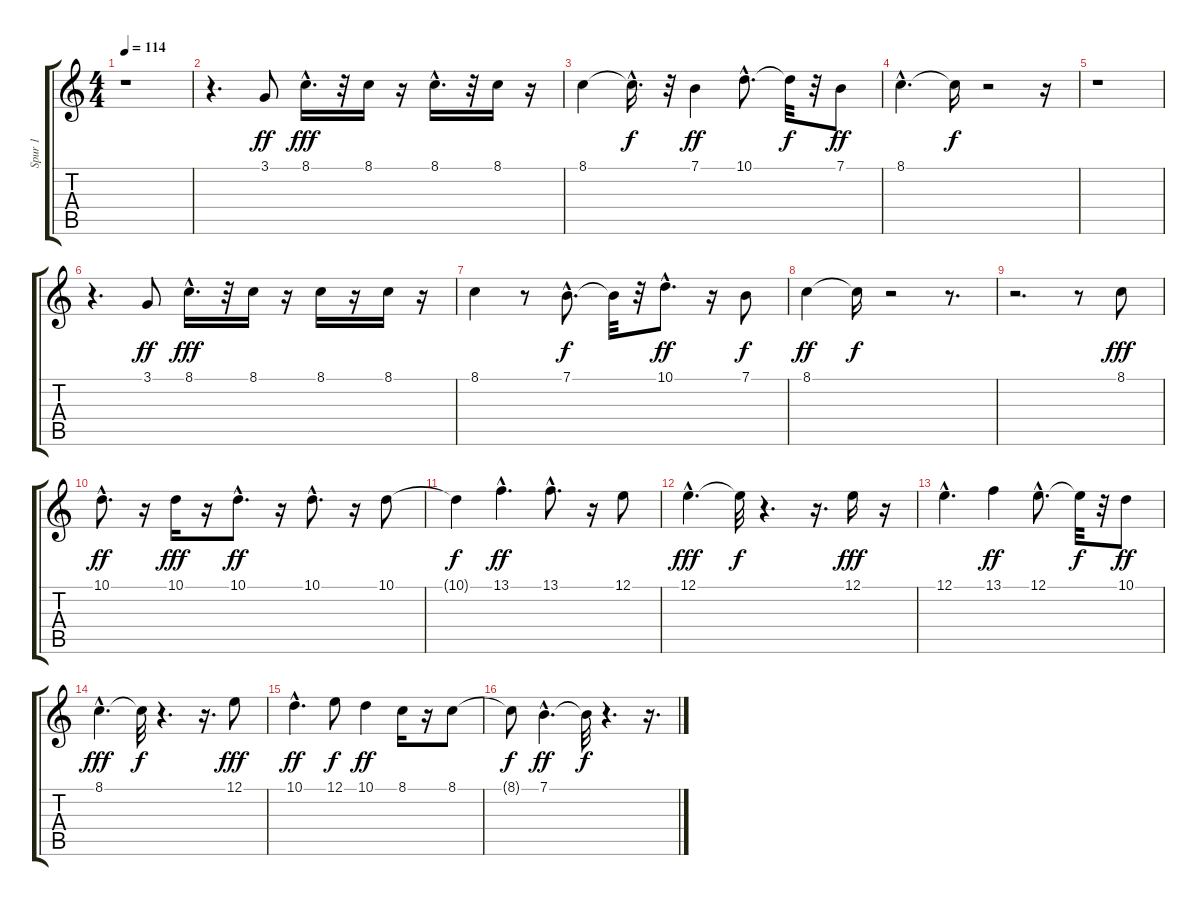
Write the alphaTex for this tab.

\track ("Spur 1" "Spur 1") {instrument piccolo}
\staff {score tabs}
\tuning (E4 B3 G3 D3 A2 E2) {hide}
\ts (4 4)
\tempo 114
\clef g2
\ks c
r.1{dy ff} |
r.4{d} 3.1.8 8.1{hac}.16{d dy fff} r.32 8.1.16 r.16 8.1{hac}.16{d} r.32 8.1.16 r.16 |
8.1.4 8.1{hac t}.16{d dy f} r.32 7.1.4{dy ff} 10.1{hac}.8{d} 10.1{t}.32{dy f} r.32 7.1.8{dy ff} |
8.1{hac}.4{d} 8.1{t}.16{dy f} r.2 r.16 |
r.1 |
r.4{d} 3.1.8{dy ff} 8.1{hac}.16{d dy fff} r.32 8.1.16 r.16 8.1.16 r.16 8.1.16 r.16 |
8.1.4 r.8 7.1{hac}.8{d dy f} 7.1{t}.32 r.32 10.1{hac}.8{d dy ff} r.16 7.1.8{dy f} |
8.1.4{dy ff} 8.1{t}.16{dy f} r.2 r.8{d} |
r.2{d} r.8 8.1.8{dy fff} |
10.1{hac}.8{d dy ff} r.16 10.1.16{dy fff} r.16 10.1{hac}.8{d dy ff} r.16 10.1{hac}.8{d} r.16 10.1.8 |
10.1{t}.4{dy f} 13.1{hac}.4{d dy ff} 13.1{hac}.8{d} r.16 12.1.8 |
12.1{hac}.4{d dy fff} 12.1{t}.32{dy f} r.4{d} r.16{d} 12.1.16{dy fff} r.16 |
12.1{hac}.4{d} 13.1.4{dy ff} 12.1{hac}.8{d} 12.1{t}.32{dy f} r.32 10.1.8{dy ff} |
8.1{hac}.4{d dy fff} 8.1{t}.32{dy f} r.4{d} r.16{d} 12.1.8{dy fff} |
10.1{hac}.4{d dy ff} 12.1.8{dy f} 10.1.4{dy ff} 8.1.16 r.16 8.1.8 |
8.1{t}.8{dy f} 7.1{hac}.4{d dy ff} 7.1{t}.32{dy f} r.4{d} r.16{d}
